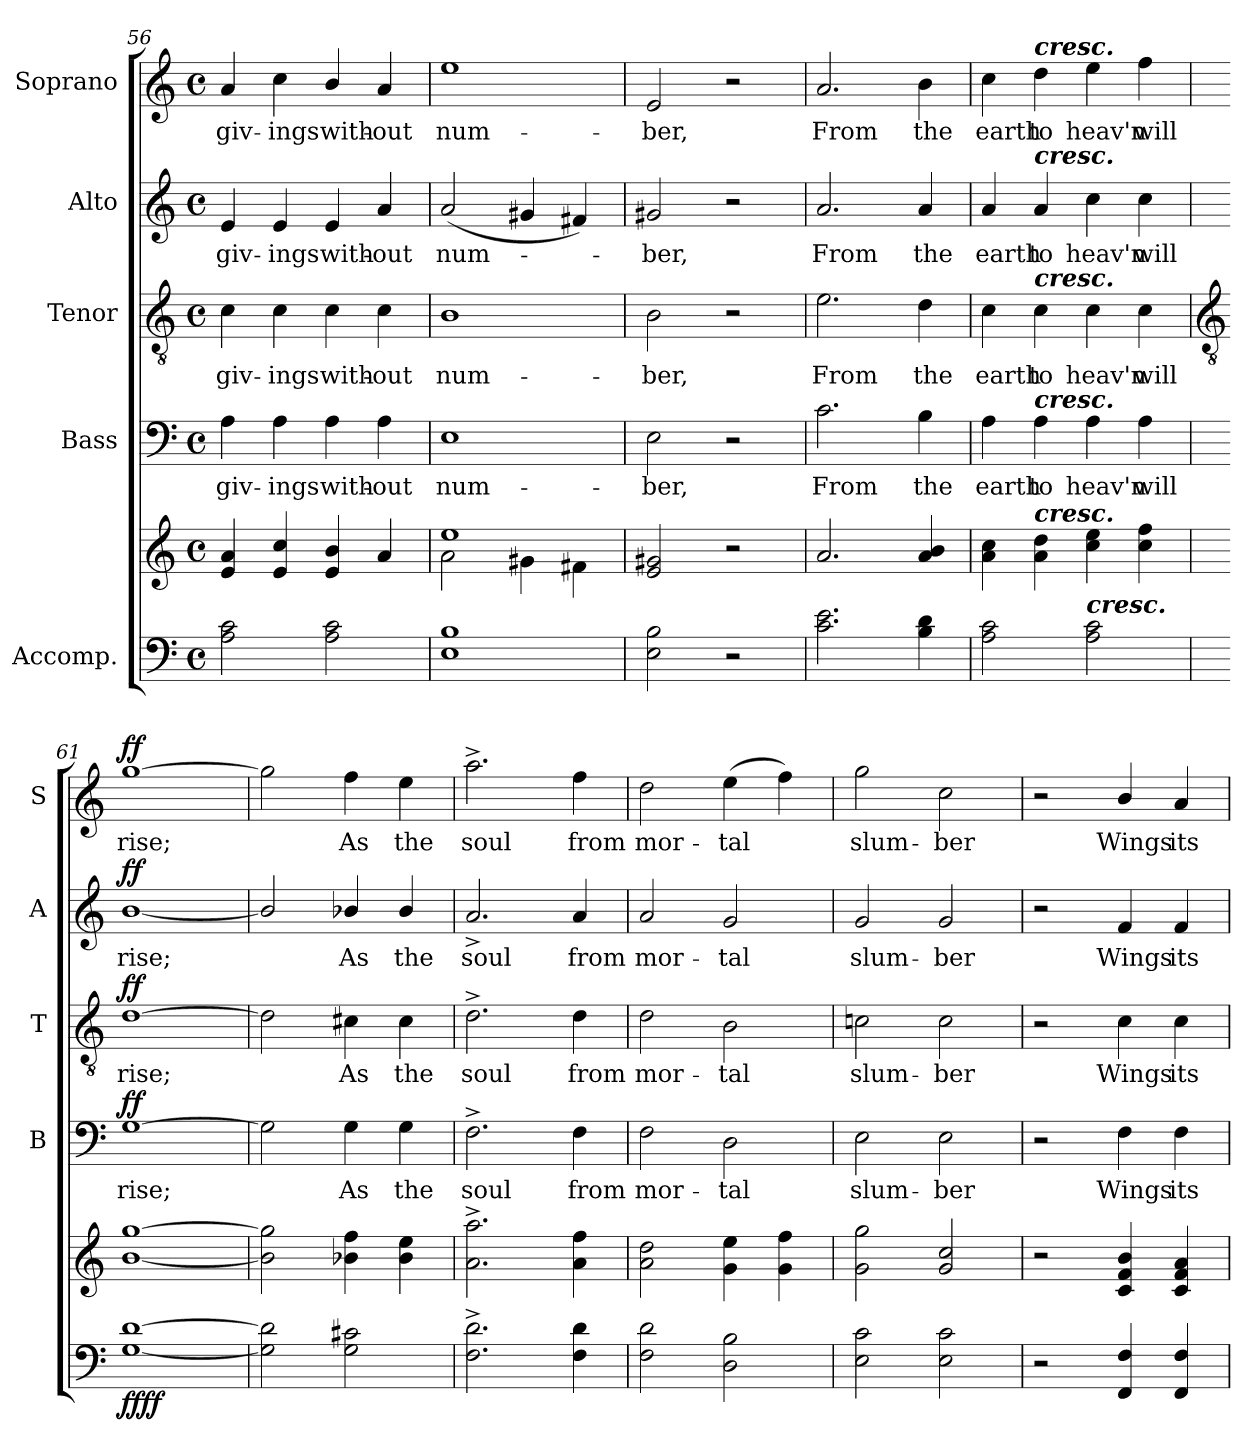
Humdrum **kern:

**kern	**kern	**dynam	**kern	**text	**dynam	**kern	**text	**dynam	**kern	**text	**dynam	**kern	**text	**dynam
*part5	*part5	*part5	*part4	*part4	*part4	*part3	*part3	*part3	*part2	*part2	*part2	*part1	*part1	*part1
*staff6	*staff5	*staff5/6	*staff4	*staff4	*staff4	*staff3	*staff3	*staff3	*staff2	*staff2	*staff2	*staff1	*staff1	*staff1
*I"Accomp.	*	*	*I"Bass	*	*	*I"Tenor	*	*	*I"Alto	*	*	*I"Soprano	*	*
*	*	*	*I'B	*	*	*I'T	*	*	*I'A	*	*	*I'S	*	*
*clefF4	*clefG2	*	*clefF4	*	*	*clefGv2	*	*	*clefG2	*	*	*clefG2	*	*
*k[]	*k[]	*	*k[]	*	*	*k[]	*	*	*k[]	*	*	*k[]	*	*
*C:	*C:	*	*C:	*	*	*C:	*	*	*C:	*	*	*C:	*	*
*M4/4	*M4/4	*	*M4/4	*	*	*M4/4	*	*	*M4/4	*	*	*M4/4	*	*
*met(c)	*met(c)	*	*met(c)	*	*	*met(c)	*	*	*met(c)	*	*	*met(c)	*	*
=56	=56	=56	=56	=56	=56	=56	=56	=56	=56	=56	=56	=56	=56	=56
*	*^	*	*	*	*	*	*	*	*	*	*	*	*	*
!	!	!	!	!	!LO:LY:b	!	!	!LO:LY:b	!	!	!LO:LY:b	!	!	!LO:LY:b	!
2A 2c	4e 4a	1ryy	.	4A	-giv-	.	4c	-giv-	.	4e	-giv-	.	4a	-giv-	.
!	!	!	!	!	!LO:LY:b	!	!	!LO:LY:b	!	!	!LO:LY:b	!	!	!LO:LY:b	!
.	4e 4cc	.	.	4A	-ings	.	4c	-ings	.	4e	-ings	.	4cc	-ings	.
!	!	!	!	!	!LO:LY:b	!	!	!LO:LY:b	!	!	!LO:LY:b	!	!	!LO:LY:b	!
2A 2c	4e/ 4b/	.	.	4A	with-	.	4c	with-	.	4e	with-	.	4b/	with-	.
!	!	!	!	!	!LO:LY:b	!	!	!LO:LY:b	!	!	!LO:LY:b	!	!	!LO:LY:b	!
.	4a	.	.	4A	-out	.	4c	-out	.	4a	-out	.	4a	-out	.
=57	=57	=57	=57	=57	=57	=57	=57	=57	=57	=57	=57	=57	=57	=57	=57
!	!	!	!	!	!LO:LY:b	!	!	!LO:LY:b	!	!	!LO:LY:b	!	!	!LO:LY:b	!
1E 1B	1ee	2a\	.	1E	num-	.	1B	num-	.	(<2a	num-	.	1ee	num-	.
.	.	4g#X\	.	.	.	.	.	.	.	4g#X	.	.	.	.	.
.	.	4f#X\	.	.	.	.	.	.	.	4f#X)	.	.	.	.	.
=58	=58	=58	=58	=58	=58	=58	=58	=58	=58	=58	=58	=58	=58	=58	=58
!	!	!	!	!	!LO:LY:b	!	!	!LO:LY:b	!	!	!LO:LY:b	!	!	!LO:LY:b	!
*	*v	*v	*	*	*	*	*	*	*	*	*	*	*	*	*
2E 2B	2e 2g#X	.	2E	-ber,	.	2B	-ber,	.	2g#X	ber,	.	2e	-ber,	.
2r	2r	.	2r	.	.	2r	.	.	2r	.	.	2r	.	.
=59	=59	=59	=59	=59	=59	=59	=59	=59	=59	=59	=59	=59	=59	=59
!	!	!	!	!LO:LY:b	!	!	!LO:LY:b	!	!	!LO:LY:b	!	!	!LO:LY:b	!
2.c 2.e	2.a	.	2.c	From	.	2.e	From	.	2.a	From	.	2.a	From	.
!	!	!	!	!LO:LY:b	!	!	!LO:LY:b	!	!	!LO:LY:b	!	!	!LO:LY:b	!
4B 4d	4a 4b	.	4B	the	.	4d	the	.	4a	the	.	4b	the	.
=60	=60	=60	=60	=60	=60	=60	=60	=60	=60	=60	=60	=60	=60	=60
!	!	!	!	!LO:LY:b	!	!	!LO:LY:b	!	!	!LO:LY:b	!	!	!LO:LY:b	!
2A 2c	4a 4cc	.	4A	earth	.	4c	earth	.	4a	earth	.	4cc	earth	.
!	!	!	!	!	!	!	!	!	!	!	!	!LO:TX:a:Bi:t=cresc.	!	!
!	!	!	!	!	!	!	!	!	!LO:TX:a:Bi:t=cresc.	!	!	!	!	!
!	!	!	!	!	!	!LO:TX:a:Bi:t=cresc.	!	!	!	!	!	!	!	!
!	!	!	!LO:TX:a:Bi:t=cresc.	!	!	!	!	!	!	!	!	!	!	!
!	!LO:TX:a:Bi:t=cresc.	!	!	!	!	!	!	!	!	!	!	!	!	!
!	!	!	!	!LO:LY:b	!	!	!LO:LY:b	!	!	!LO:LY:b	!	!	!LO:LY:b	!
.	4a 4dd	.	4A	to	.	4c	to	.	4a	to	.	4dd	to	.
!LO:TX:a:Bi:t=cresc.	!	!	!	!	!	!	!	!	!	!	!	!	!	!
!	!	!	!	!LO:LY:b	!	!	!LO:LY:b	!	!	!LO:LY:b	!	!	!LO:LY:b	!
2A 2c	4cc 4ee	.	4A	heav'n	.	4c	heav'n	.	4cc	heav'n	.	4ee	heav'n	.
!	!	!	!	!LO:LY:b	!	!	!LO:LY:b	!	!	!LO:LY:b	!	!	!LO:LY:b	!
.	4cc 4ff	.	4A	will	.	4c	will	.	4cc	will	.	4ff	will	.
!!LO:LB:g=z
=61	=61	=61	=61	=61	=61	=61	=61	=61	=61	=61	=61	=61	=61	=61
*	*	*	*	*	*	*clefGv2	*	*	*	*	*	*	*	*
!	!	!LO:DY:b=2	!	!LO:LY:b	!	!	!LO:LY:b	!	!	!LO:LY:b	!	!	!LO:LY:b	!
!	!	!LO:DY:n=1:b	!	!	!LO:DY:b	!	!	!LO:DY:b	!	!	!LO:DY:b	!	!	!LO:DY:b
[1G [1d	[1b [1gg	ff ff	[1G	rise;	ff	[1d	rise;	ff	[1b/	rise;	ff	[1gg	rise;	ff
=62	=62	=62	=62	=62	=62	=62	=62	=62	=62	=62	=62	=62	=62	=62
2G] 2d]	2b] 2gg]	.	2G]	.	.	2d]	.	.	2b/]	.	.	2gg]	.	.
!	!	!	!	!LO:LY:b	!	!	!LO:LY:b	!	!	!LO:LY:b	!	!	!LO:LY:b	!
2G 2c#X	4b-X 4ff	.	4G	As	.	4c#X	As	.	4b-X/	As	.	4ff	As	.
!	!	!	!	!LO:LY:b	!	!	!LO:LY:b	!	!	!LO:LY:b	!	!	!LO:LY:b	!
.	4b- 4ee	.	4G	the	.	4c#	the	.	4b-/	the	.	4ee	the	.
=63	=63	=63	=63	=63	=63	=63	=63	=63	=63	=63	=63	=63	=63	=63
!	!	!	!	!LO:LY:b	!	!	!LO:LY:b	!	!	!LO:LY:b	!	!	!LO:LY:b	!
2.F^ 2.d^	2.a^ 2.aa^	.	2.F^	soul	.	2.d^	soul	.	2.a^	soul	.	2.aa^	soul	.
!	!	!	!	!LO:LY:b	!	!	!LO:LY:b	!	!	!LO:LY:b	!	!	!LO:LY:b	!
4F 4d	4a 4ff	.	4F	from	.	4d	from	.	4a	from	.	4ff	from	.
=64	=64	=64	=64	=64	=64	=64	=64	=64	=64	=64	=64	=64	=64	=64
!	!	!	!	!LO:LY:b	!	!	!LO:LY:b	!	!	!LO:LY:b	!	!	!LO:LY:b	!
2F 2d	2a 2dd	.	2F	mor-	.	2d	mor-	.	2a	mor-	.	2dd	mor-	.
!	!	!	!	!LO:LY:b	!	!	!LO:LY:b	!	!	!LO:LY:b	!	!	!LO:LY:b	!
2D 2B	4g 4ee	.	2D	-tal	.	2B	-tal	.	2g	-tal	.	(>4ee	-tal	.
.	4g 4ff	.	.	.	.	.	.	.	.	.	.	4ff)	.	.
=65	=65	=65	=65	=65	=65	=65	=65	=65	=65	=65	=65	=65	=65	=65
!	!	!	!	!LO:LY:b	!	!	!LO:LY:b	!	!	!LO:LY:b	!	!	!LO:LY:b	!
2E 2c	2g 2gg	.	2E	slum-	.	2cn	slum-	.	2g	slum-	.	2gg	slum-	.
!	!	!	!	!LO:LY:b	!	!	!LO:LY:b	!	!	!LO:LY:b	!	!	!LO:LY:b	!
2E 2c	2g 2cc	.	2E	-ber	.	2c	-ber	.	2g	-ber	.	2cc	-ber	.
=66	=66	=66	=66	=66	=66	=66	=66	=66	=66	=66	=66	=66	=66	=66
2r	2r	.	2r	.	.	2r	.	.	2r	.	.	2r	.	.
!	!	!	!	!LO:LY:b	!	!	!LO:LY:b	!	!	!LO:LY:b	!	!	!LO:LY:b	!
4FF 4F	4c/ 4f/ 4b/	.	4F	Wings	.	4c	Wings	.	4f	Wings	.	4b/	Wings	.
!	!	!	!	!LO:LY:b	!	!	!LO:LY:b	!	!	!LO:LY:b	!	!	!LO:LY:b	!
4FF 4F	4c 4f 4a	.	4F	its	.	4c	its	.	4f	its	.	4a	its	.
=	=	=	=	=	=	=	=	=	=	=	=	=	=	=
*-	*-	*-	*-	*-	*-	*-	*-	*-	*-	*-	*-	*-	*-	*-
